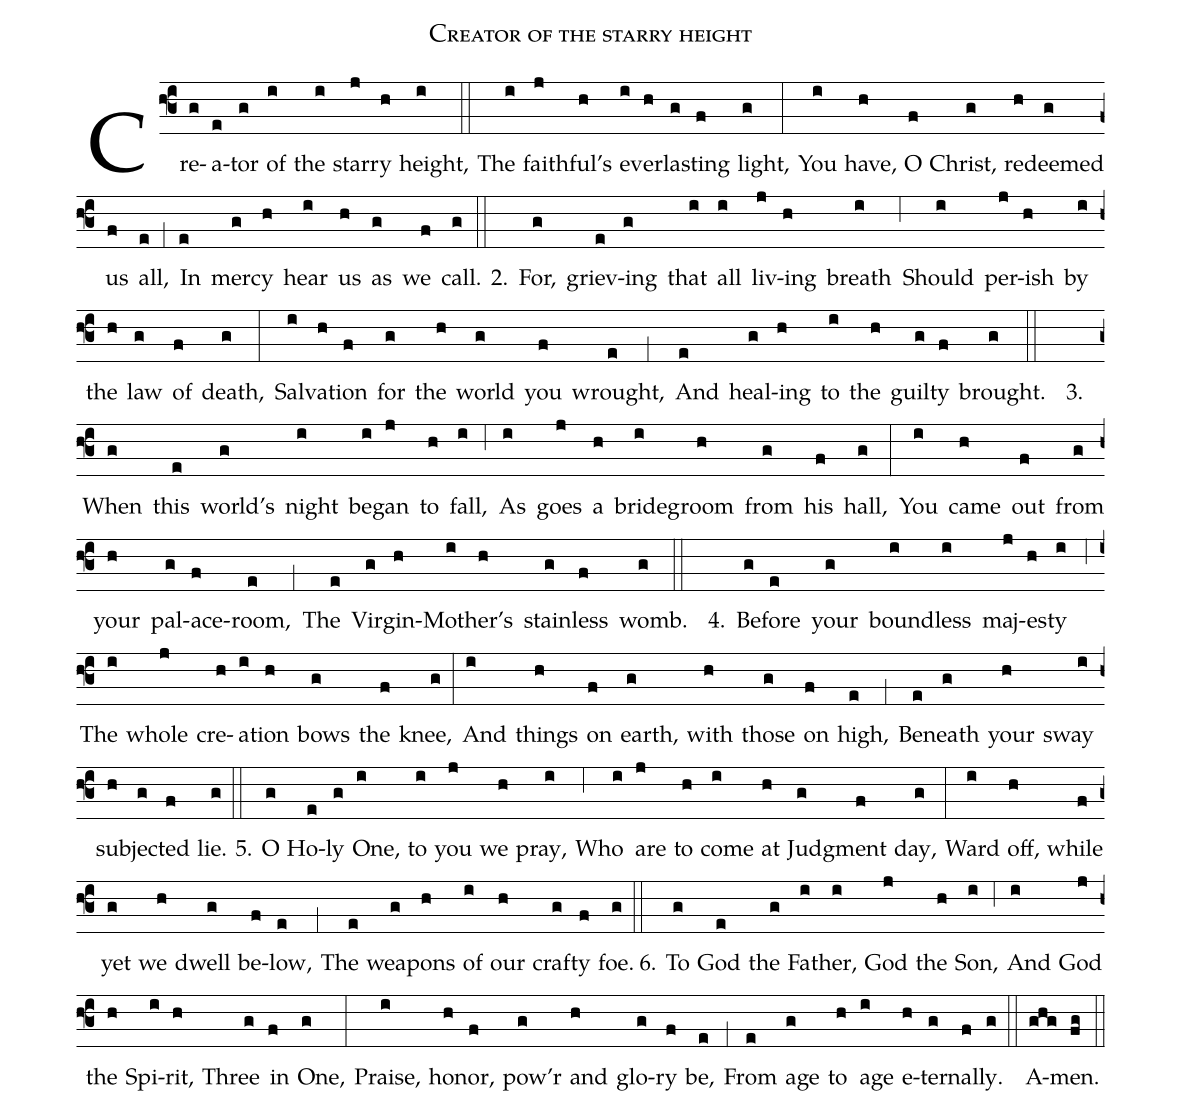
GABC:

name:Creator of the starry height;
%%
(f3)
Cr{e}(g)a(e)tor(g) of(i) the(i) star(j)ry(h) height,(i) (::)
The(i) faith(j)ful's(h) ev(i)er(h)last(g)ing(f) light,(g) (:)
You(i) have,(h) O(f) Christ,(g) re(h)deemed(g) us(f) all,(e) (;1)
In(e) mer(g)cy(h) hear(i) us(h) as(g) we(f) call.(g) (::)
2.() {For,}(g) griev(e)ing(g) that(i) all(i) liv(j)ing(h) breath(i) (;6)
Should(i) per(j)ish(h) by(i) the(h) law(g) of(f) death,(g) (:)
Sal(i)va(h)tion(f) for(g) the(h) world(g) you(f) wrought,(e) (;1)
And(e) heal(g)ing(h) to(i) the(h) guilt(g)y(f) brought.(g) (::)
3.() {When}(g) this(e) world's(g) night(i) be(i)gan(j) to(h) fall,(i) (;6)
As(i) goes(j) a(h) bride(i)groom(h) from(g) his(f) hall,(g) (:)
You(i) came(h) out(f) from(g) your(h) pal(g)ace-(f)room,(e) (;1)
The(e) Vir(g)gin-(h)Moth(i)er's(h) stain(g)less(f) womb.(g) (::)
4.() {Be}(g)fore(e) your(g) bound(i)less(i) maj(j)es(h)ty(i) (;6)
The(i) whole(j) cre(h)a(i)tion(h) bows(g) the(f) knee,(g) (:)
And(i) things(h) on(f) earth,(g) with(h) those(g) on(f) high,(e) (;1)
Be(e)neath(g) your(h) sway(i) sub(h)ject(g)ed(f) lie.(g) (::)
5.() {O}(g) Ho(e)ly(g) One,(i) to(i) you(j) we(h) pray,(i) (;6)
Who(i) are(j) to(h) come(i) at(h) Judg(g)ment(f) day,(g) (:)
Ward(i) off,(h) while(f) yet(g) we(h) dwell(g) be(f)low,(e) (;1)
The(e) wea(g)pons(h) of(i) our(h) craft(g)y(f) foe.(g) (::)
6.() {To}(g) God(e) the(g) Fa(i)ther,(i) God(j) the(h) Son,(i) (;6)
And(i) God(j) the(h) Spi(i)rit,(h) Three(g) in(f) One,(g) (:)
Praise,(i) ho(h)nor,(f) pow'r(g) and(h) glo(g)ry(f) be,(e) (;1)
From(e) age(g) to(h) age(i) e(h)ter(g)nal(f)ly.(g) (::)
A(ghg)men.(fg) (::)
